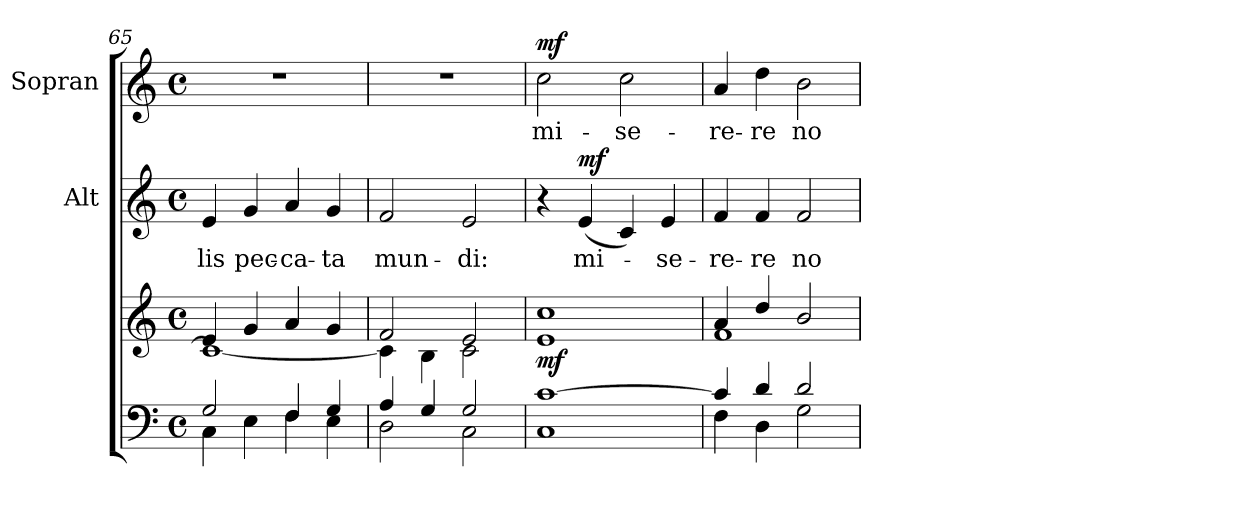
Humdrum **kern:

**kern	**kern	**dynam	**kern	**text	**dynam	**kern	**text	**dynam
*part3	*part3	*part3	*part2	*part2	*part2	*part1	*part1	*part1
*staff4	*staff3	*staff3/4	*staff2	*staff2	*staff2	*staff1	*staff1	*staff1
*	*	*	*I"Alt	*	*	*I"Sopran	*	*
!!LO:LB:g=z
*clefF4	*clefG2	*	*clefG2	*	*	*clefG2	*	*
*k[]	*k[]	*	*k[]	*	*	*k[]	*	*
*C:	*C:	*	*C:	*	*	*C:	*	*
*M4/4	*M4/4	*	*M4/4	*	*	*M4/4	*	*
*met(c)	*met(c)	*	*met(c)	*	*	*met(c)	*	*
=65	=65	=65	=65	=65	=65	=65	=65	=65
*^	*^	*	*	*	*	*	*	*
!	!	!	!	!	!	!LO:LY:b	!	!	!	!
2G/	4C\	4e/	1c_	.	4e/	-lis	.	1r	.	.
!	!	!	!	!	!	!LO:LY:b	!	!	!	!
.	4E\	4g/	.	.	4g/	pec-	.	.	.	.
!	!	!	!	!	!	!LO:LY:b	!	!	!	!
4F/	4F\	4a/	.	.	4a/	-ca-	.	.	.	.
!	!	!	!	!	!	!LO:LY:b	!	!	!	!
4G/	4E\	4g/	.	.	4g/	-ta	.	.	.	.
=66	=66	=66	=66	=66	=66	=66	=66	=66	=66	=66
!	!	!	!	!	!	!LO:LY:b	!	!	!	!
4A/	2D\	2f/	4c\]	.	2f/	mun-	.	1r	.	.
4G/	.	.	4B\	.	.	.	.	.	.	.
!	!	!	!	!	!	!LO:LY:b	!	!	!	!
2G/	2C\	2e/	2c\	.	2e/	-di:	.	.	.	.
=67	=67	=67	=67	=67	=67	=67	=67	=67	=67	=67
!	!	!	!	!LO:DY:b	!	!	!	!	!LO:LY:b	!LO:DY:a
[>1c	1C	1cc	1e	mf	4r	.	.	2cc\	mi-	mf
!	!	!	!	!	!	!LO:LY:b	!LO:DY:a	!	!	!
.	.	.	.	.	(<4e/	mi-	mf	.	.	.
!	!	!	!	!	!	!	!	!	!LO:LY:b	!
.	.	.	.	.	4c/)	.	.	2cc\	-se-	.
!	!	!	!	!	!	!LO:LY:b	!	!	!	!
.	.	.	.	.	4e/	-se-	.	.	.	.
=68	=68	=68	=68	=68	=68	=68	=68	=68	=68	=68
!	!	!	!	!	!	!LO:LY:b	!	!	!LO:LY:b	!
4c/]	4F\	4a/	1f	.	4f/	-re-	.	4a/	-re-	.
!	!	!	!	!	!	!LO:LY:b	!	!	!LO:LY:b	!
4d/	4D\	4dd/	.	.	4f/	-re	.	4dd\	-re	.
!	!	!	!	!	!	!LO:LY:b	!	!	!LO:LY:b	!
2d/	2G\	2b/	.	.	2f/	no-	.	2b\	no-	.
*v	*v	*	*	*	*	*	*	*	*	*
*	*v	*v	*	*	*	*	*	*	*
=	=	=	=	=	=	=	=	=
*-	*-	*-	*-	*-	*-	*-	*-	*-
